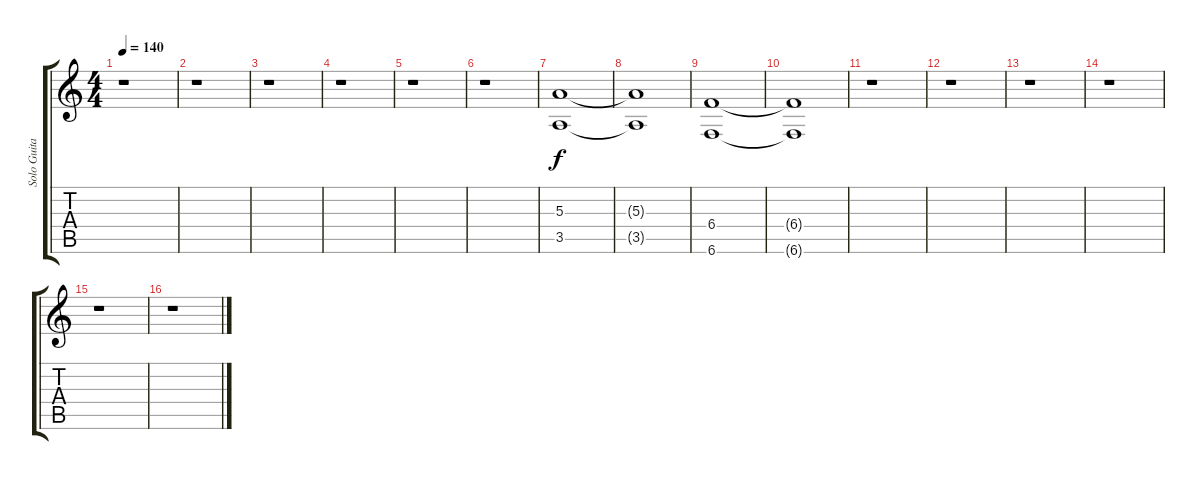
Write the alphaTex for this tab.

\track ("Solo Guitar" "Solo Guita") {instrument overdrivenguitar}
\staff {score tabs}
\tuning (Db4 Ab3 E3 B2 Gb2 B1) {hide}
\ts (4 4)
\tempo 140
\clef g2
\ks c
r.1{dy f} |
r.1 |
r.1 |
r.1 |
r.1 |
r.1 |
(5.3 3.5).1 |
(5.3{t} 3.5{t}).1 |
(6.4 6.6).1 |
(6.4{t} 6.6{t}).1 |
r.1 |
r.1 |
r.1 |
r.1 |
r.1 |
r.1
